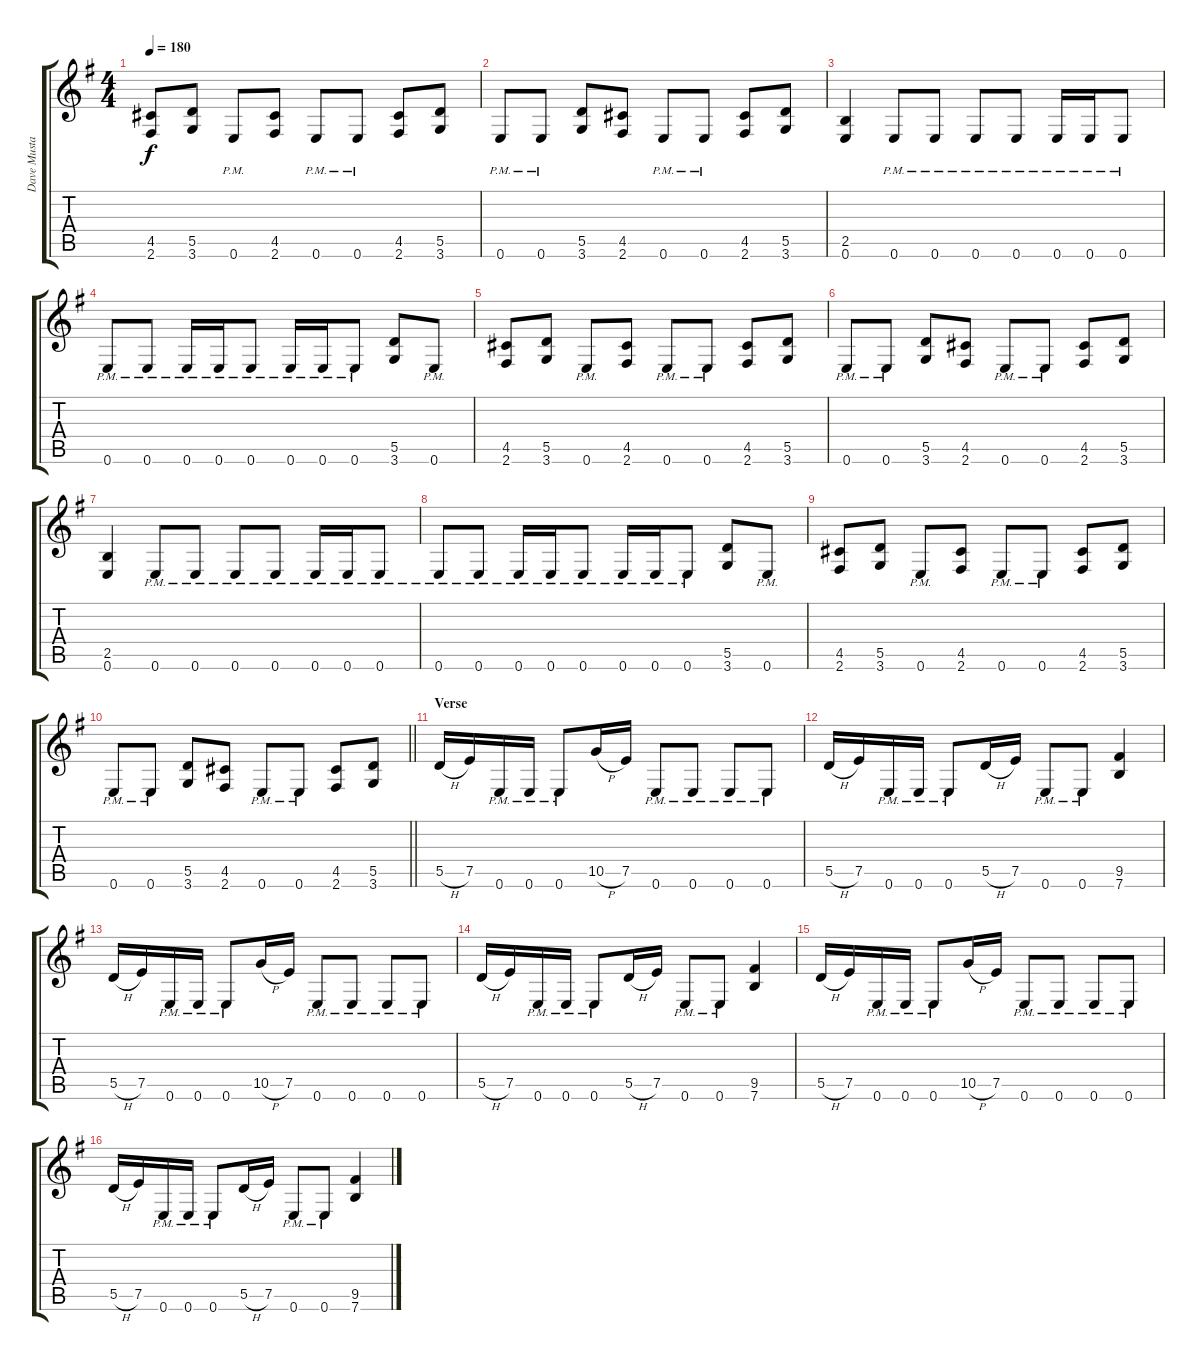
\track ("Dave Mustaine" "Dave Musta") {instrument distortionguitar}
\staff {score tabs}
\tuning (E4 B3 G3 D3 A2 E2) {hide}
\ts (4 4)
\tempo 180
\clef g2
\ks g
(4.5 2.6).8{dy f} (5.5 3.6).8 0.6{pm}.8 (4.5 2.6).8 0.6{pm}.8 0.6{pm}.8 (4.5 2.6).8 (5.5 3.6).8 |
0.6{pm}.8 0.6{pm}.8 (5.5 3.6).8 (4.5 2.6).8 0.6{pm}.8 0.6{pm}.8 (4.5 2.6).8 (5.5 3.6).8 |
(2.5 0.6).4 0.6{pm}.8 0.6{pm}.8 0.6{pm}.8 0.6{pm}.8 0.6{pm}.16 0.6{pm}.16 0.6{pm}.8 |
0.6{pm}.8 0.6{pm}.8 0.6{pm}.16 0.6{pm}.16 0.6{pm}.8 0.6{pm}.16 0.6{pm}.16 0.6{pm}.8 (5.5 3.6).8 0.6{pm}.8 |
(4.5 2.6).8 (5.5 3.6).8 0.6{pm}.8 (4.5 2.6).8 0.6{pm}.8 0.6{pm}.8 (4.5 2.6).8 (5.5 3.6).8 |
0.6{pm}.8 0.6{pm}.8 (5.5 3.6).8 (4.5 2.6).8 0.6{pm}.8 0.6{pm}.8 (4.5 2.6).8 (5.5 3.6).8 |
(2.5 0.6).4 0.6{pm}.8 0.6{pm}.8 0.6{pm}.8 0.6{pm}.8 0.6{pm}.16 0.6{pm}.16 0.6{pm}.8 |
0.6{pm}.8 0.6{pm}.8 0.6{pm}.16 0.6{pm}.16 0.6{pm}.8 0.6{pm}.16 0.6{pm}.16 0.6{pm}.8 (5.5 3.6).8 0.6{pm}.8 |
(4.5 2.6).8 (5.5 3.6).8 0.6{pm}.8 (4.5 2.6).8 0.6{pm}.8 0.6{pm}.8 (4.5 2.6).8 (5.5 3.6).8 |
\barLineRight lightlight
0.6{pm}.8 0.6{pm}.8 (5.5 3.6).8 (4.5 2.6).8 0.6{pm}.8 0.6{pm}.8 (4.5 2.6).8 (5.5 3.6).8 |
\section ("" "Verse")
5.5{h}.16 7.5.16 0.6{pm}.16 0.6{pm}.16 0.6{pm}.8 10.5{h}.16 7.5.16 0.6{pm}.8 0.6{pm}.8 0.6{pm}.8 0.6{pm}.8 |
5.5{h}.16 7.5.16 0.6{pm}.16 0.6{pm}.16 0.6{pm}.8 5.5{h}.16 7.5.16 0.6{pm}.8 0.6{pm}.8 (9.5 7.6).4 |
5.5{h}.16 7.5.16 0.6{pm}.16 0.6{pm}.16 0.6{pm}.8 10.5{h}.16 7.5.16 0.6{pm}.8 0.6{pm}.8 0.6{pm}.8 0.6{pm}.8 |
5.5{h}.16 7.5.16 0.6{pm}.16 0.6{pm}.16 0.6{pm}.8 5.5{h}.16 7.5.16 0.6{pm}.8 0.6{pm}.8 (9.5 7.6).4 |
5.5{h}.16 7.5.16 0.6{pm}.16 0.6{pm}.16 0.6{pm}.8 10.5{h}.16 7.5.16 0.6{pm}.8 0.6{pm}.8 0.6{pm}.8 0.6{pm}.8 |
5.5{h}.16 7.5.16 0.6{pm}.16 0.6{pm}.16 0.6{pm}.8 5.5{h}.16 7.5.16 0.6{pm}.8 0.6{pm}.8 (9.5 7.6).4
